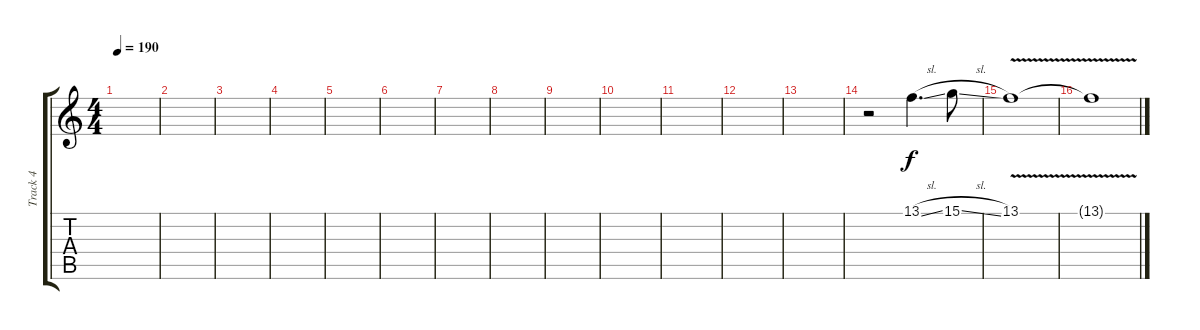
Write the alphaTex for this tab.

\track ("Track 4" "Track 4") {instrument panflute}
\staff {score tabs}
\tuning (E4 B3 G3 D3 A2 E2) {hide}
\ts (4 4)
\tempo 190
\clef g2
\ks c
|
|
|
|
|
|
|
|
|
|
|
|
|
r.2 13.1{sl}.4{d} 15.1{sl}.8 |
13.1{v}.1 |
13.1{t}.1
